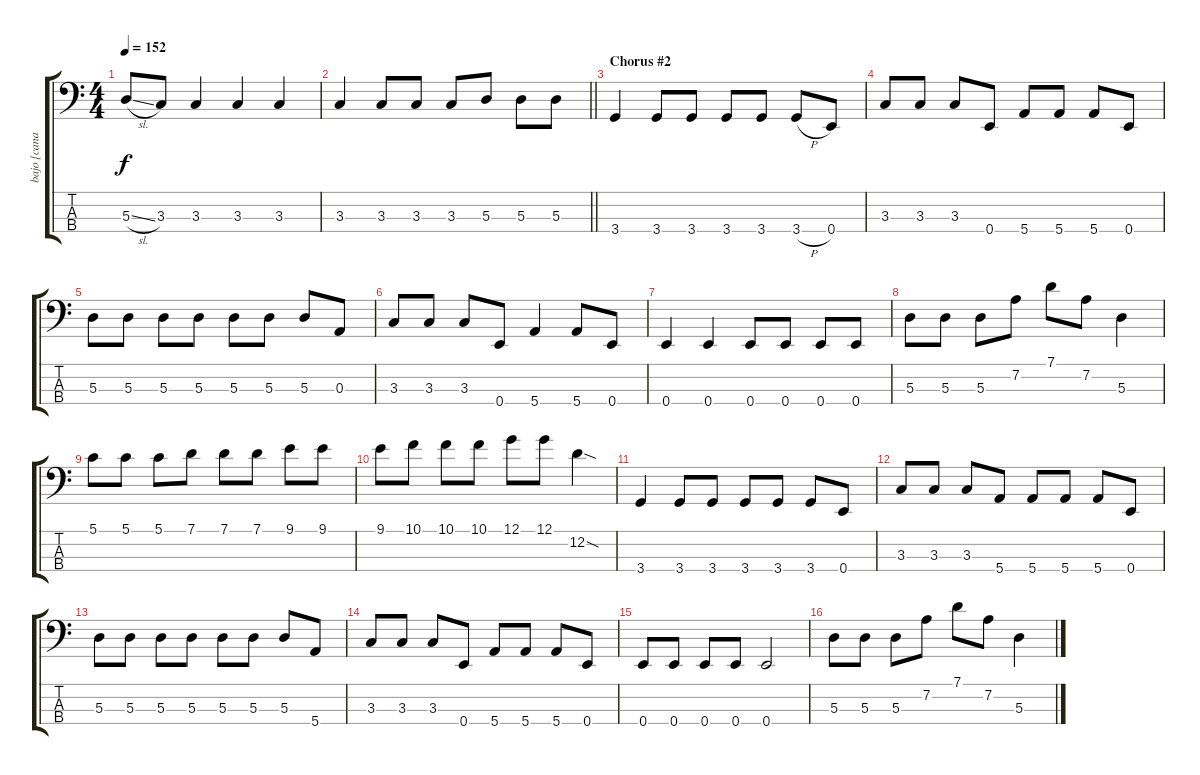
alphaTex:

\track ("bajo [canal derecho]" "bajo [cana") {instrument slapbass1}
\staff {score tabs}
\tuning (G2 D2 A1 E1) {hide}
\ts (4 4)
\tempo 152
\clef f4
\ks c
5.3{sl}.8{dy f} 3.3.8 3.3.4 3.3.4 3.3.4 |
\barLineRight lightlight
3.3.4 3.3.8 3.3.8 3.3.8 5.3.8 5.3.8 5.3.8 |
\section ("" "Chorus #2")
3.4.4 3.4.8 3.4.8 3.4.8 3.4.8 3.4{h}.8 0.4.8 |
3.3.8 3.3.8 3.3.8 0.4.8 5.4.8 5.4.8 5.4.8 0.4.8 |
5.3.8 5.3.8 5.3.8 5.3.8 5.3.8 5.3.8 5.3.8 0.3.8 |
3.3.8 3.3.8 3.3.8 0.4.8 5.4.4 5.4.8 0.4.8 |
0.4.4 0.4.4 0.4.8 0.4.8 0.4.8 0.4.8 |
5.3.8 5.3.8 5.3.8 7.2.8 7.1.8 7.2.8 5.3.4 |
5.1.8 5.1.8 5.1.8 7.1.8 7.1.8 7.1.8 9.1.8 9.1.8 |
9.1.8 10.1.8 10.1.8 10.1.8 12.1.8 12.1.8 12.2{sod}.4 |
3.4.4 3.4.8 3.4.8 3.4.8 3.4.8 3.4.8 0.4.8 |
3.3.8 3.3.8 3.3.8 5.4.8 5.4.8 5.4.8 5.4.8 0.4.8 |
5.3.8 5.3.8 5.3.8 5.3.8 5.3.8 5.3.8 5.3.8 5.4.8 |
3.3.8 3.3.8 3.3.8 0.4.8 5.4.8 5.4.8 5.4.8 0.4.8 |
0.4.8 0.4.8 0.4.8 0.4.8 0.4.2 |
5.3.8 5.3.8 5.3.8 7.2.8 7.1.8 7.2.8 5.3.4
